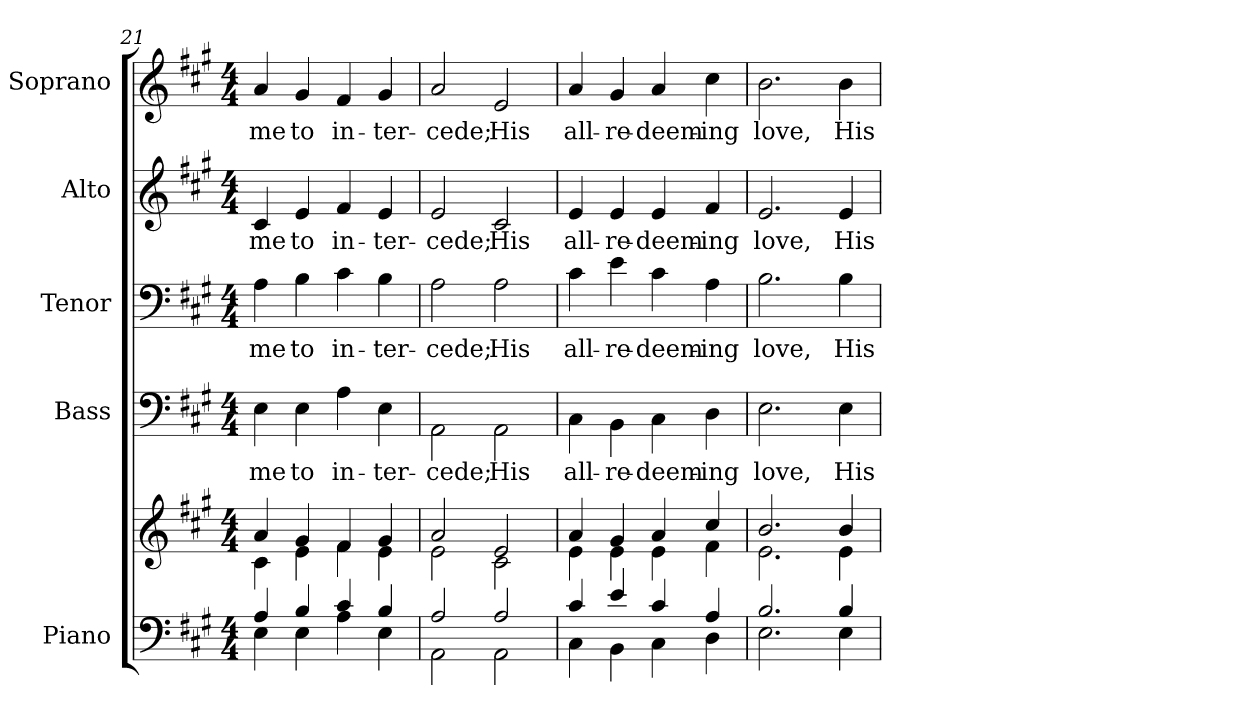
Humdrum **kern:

**kern	**kern	**kern	**text	**kern	**text	**kern	**text	**kern	**text
*part5	*part5	*part4	*part4	*part3	*part3	*part2	*part2	*part1	*part1
*staff6	*staff5	*staff4	*staff4	*staff3	*staff3	*staff2	*staff2	*staff1	*staff1
*I"Piano	*	*I"Bass	*	*I"Tenor	*	*I"Alto	*	*I"Soprano	*
*I'Pno.	*	*I'B.	*	*I'T.	*	*I'A.	*	*I'S.	*
*clefF4	*clefG2	*clefF4	*	*clefF4	*	*clefG2	*	*clefG2	*
*	*	*ITrd7c12	*	*	*	*	*	*	*
*k[f#c#g#]	*k[f#c#g#]	*k[f#c#g#]	*	*k[f#c#g#]	*	*k[f#c#g#]	*	*k[f#c#g#]	*
*A:	*A:	*A:	*	*A:	*	*A:	*	*A:	*
*M4/4	*M4/4	*M4/4	*	*M4/4	*	*M4/4	*	*M4/4	*
=21	=21	=21	=21	=21	=21	=21	=21	=21	=21
*^	*^	*	*	*	*	*	*	*	*
!	!	!	!	!	!LO:LY:b:color=#000000	!	!	!	!	!	!
!	!	!	!	!	!	!	!LO:LY:b:color=#000000	!	!	!	!
!	!	!	!	!	!	!	!	!	!LO:LY:b:color=#000000	!	!
!	!	!	!	!	!	!	!	!	!	!	!LO:LY:b:color=#000000
4Ai/	4Ei\	4ai/	4c#i\	4EEi\	me	4Ai\	me	4c#i/	me	4ai/	me
!	!	!	!	!	!LO:LY:b:color=#000000	!	!	!	!	!	!
!	!	!	!	!	!	!	!LO:LY:b:color=#000000	!	!	!	!
!	!	!	!	!	!	!	!	!	!LO:LY:b:color=#000000	!	!
!	!	!	!	!	!	!	!	!	!	!	!LO:LY:b:color=#000000
4Bi/	4Ei\	4g#i/	4ei\	4EEi\	to	4Bi\	to	4ei/	to	4g#i/	to
!	!	!	!	!	!LO:LY:b:color=#000000	!	!	!	!	!	!
!	!	!	!	!	!	!	!LO:LY:b:color=#000000	!	!	!	!
!	!	!	!	!	!	!	!	!	!LO:LY:b:color=#000000	!	!
!	!	!	!	!	!	!	!	!	!	!	!LO:LY:b:color=#000000
4c#i/	4Ai\	4f#i/	4f#i\	4AAi\	in-	4c#i\	in-	4f#i/	in-	4f#i/	in-
!	!	!	!	!	!LO:LY:b:color=#000000	!	!	!	!	!	!
!	!	!	!	!	!	!	!LO:LY:b:color=#000000	!	!	!	!
!	!	!	!	!	!	!	!	!	!LO:LY:b:color=#000000	!	!
!	!	!	!	!	!	!	!	!	!	!	!LO:LY:b:color=#000000
4Bi/	4Ei\	4g#i/	4ei\	4EEi\	-ter-	4Bi\	-ter-	4ei/	-ter-	4g#i/	-ter-
=22	=22	=22	=22	=22	=22	=22	=22	=22	=22	=22	=22
!	!	!	!	!	!LO:LY:b:color=#000000	!	!	!	!	!	!
!	!	!	!	!	!	!	!LO:LY:b:color=#000000	!	!	!	!
!	!	!	!	!	!	!	!	!	!LO:LY:b:color=#000000	!	!
!	!	!	!	!	!	!	!	!	!	!	!LO:LY:b:color=#000000
2Ai/	2AAi\	2ai/	2ei\	2AAAi\	-cede;	2Ai\	-cede;	2ei/	-cede;	2ai/	-cede;
!	!	!	!	!	!LO:LY:b:color=#000000	!	!	!	!	!	!
!	!	!	!	!	!	!	!LO:LY:b:color=#000000	!	!	!	!
!	!	!	!	!	!	!	!	!	!LO:LY:b:color=#000000	!	!
!	!	!	!	!	!	!	!	!	!	!	!LO:LY:b:color=#000000
2Ai/	2AAi\	2ei/	2c#i\	2AAAi\	His	2Ai\	His	2c#i/	His	2ei/	His
=23	=23	=23	=23	=23	=23	=23	=23	=23	=23	=23	=23
!	!	!	!	!	!LO:LY:b:color=#000000	!	!	!	!	!	!
!	!	!	!	!	!	!	!LO:LY:b:color=#000000	!	!	!	!
!	!	!	!	!	!	!	!	!	!LO:LY:b:color=#000000	!	!
!	!	!	!	!	!	!	!	!	!	!	!LO:LY:b:color=#000000
4c#i/	4C#i\	4ai/	4ei\	4CC#i\	all-	4c#i\	all-	4ei/	all-	4ai/	all-
!	!	!	!	!	!LO:LY:b:color=#000000	!	!	!	!	!	!
!	!	!	!	!	!	!	!LO:LY:b:color=#000000	!	!	!	!
!	!	!	!	!	!	!	!	!	!LO:LY:b:color=#000000	!	!
!	!	!	!	!	!	!	!	!	!	!	!LO:LY:b:color=#000000
4ei/	4BBi\	4g#i/	4ei\	4BBBi\	-re-	4ei\	-re-	4ei/	-re-	4g#i/	-re-
!	!	!	!	!	!LO:LY:b:color=#000000	!	!	!	!	!	!
!	!	!	!	!	!	!	!LO:LY:b:color=#000000	!	!	!	!
!	!	!	!	!	!	!	!	!	!LO:LY:b:color=#000000	!	!
!	!	!	!	!	!	!	!	!	!	!	!LO:LY:b:color=#000000
4c#i/	4C#i\	4ai/	4ei\	4CC#i\	-deem-	4c#i\	-deem-	4ei/	-deem-	4ai/	-deem-
!	!	!	!	!	!LO:LY:b:color=#000000	!	!	!	!	!	!
!	!	!	!	!	!	!	!LO:LY:b:color=#000000	!	!	!	!
!	!	!	!	!	!	!	!	!	!LO:LY:b:color=#000000	!	!
!	!	!	!	!	!	!	!	!	!	!	!LO:LY:b:color=#000000
4Ai/	4Di\	4cc#i/	4f#i\	4DDi\	-ing	4Ai\	-ing	4f#i/	-ing	4cc#i\	-ing
!!LO:PB:g=z
=24	=24	=24	=24	=24	=24	=24	=24	=24	=24	=24	=24
!	!	!	!	!	!LO:LY:b:color=#000000	!	!	!	!	!	!
!	!	!	!	!	!	!	!LO:LY:b:color=#000000	!	!	!	!
!	!	!	!	!	!	!	!	!	!LO:LY:b:color=#000000	!	!
!	!	!	!	!	!	!	!	!	!	!	!LO:LY:b:color=#000000
2.Bi/	2.Ei\	2.bi/	2.ei\	2.EEi\	love,	2.Bi\	love,	2.ei/	love,	2.bi\	love,
!	!	!	!	!	!LO:LY:b:color=#000000	!	!	!	!	!	!
!	!	!	!	!	!	!	!LO:LY:b:color=#000000	!	!	!	!
!	!	!	!	!	!	!	!	!	!LO:LY:b:color=#000000	!	!
!	!	!	!	!	!	!	!	!	!	!	!LO:LY:b:color=#000000
4Bi/	4Ei\	4bi/	4ei\	4EEi\	His	4Bi\	His	4ei/	His	4bi\	His
*v	*v	*	*	*	*	*	*	*	*	*	*
*	*v	*v	*	*	*	*	*	*	*	*
=	=	=	=	=	=	=	=	=	=
*-	*-	*-	*-	*-	*-	*-	*-	*-	*-
